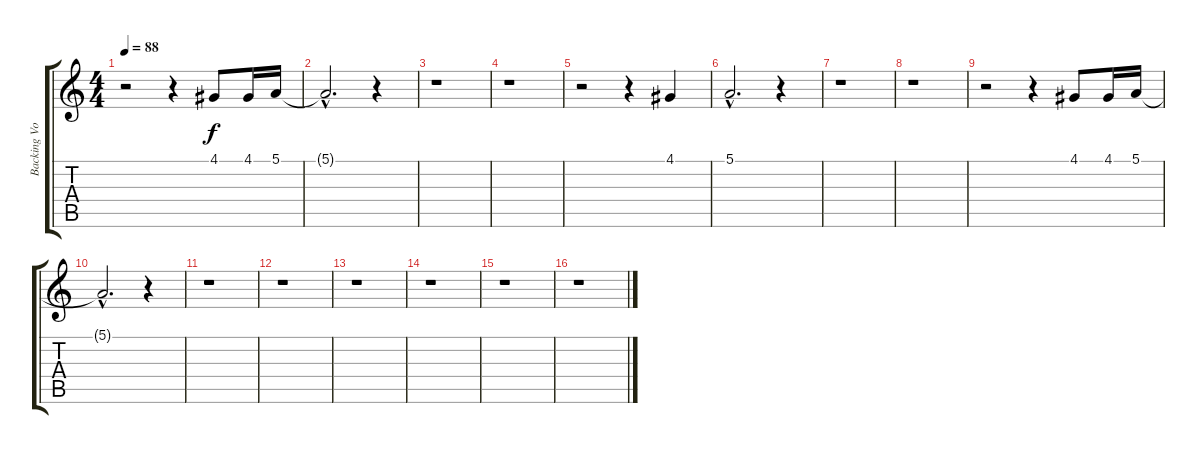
\track ("Backing Vocals" "Backing Vo") {instrument lead6voice}
\staff {score tabs}
\tuning (E4 B3 G3 D3 A2 E2) {hide}
\ts (4 4)
\tempo 88
\clef g2
\ks c
r.2{dy f} r.4 4.1.8 4.1.16 5.1.16 |
5.1{hac t}.2{d} r.4 |
r.1 |
r.1 |
r.2 r.4 4.1.4 |
5.1{hac}.2{d} r.4 |
r.1 |
r.1 |
r.2 r.4 4.1.8 4.1.16 5.1.16 |
5.1{hac t}.2{d} r.4 |
r.1 |
r.1 |
r.1 |
r.1 |
r.1 |
r.1
